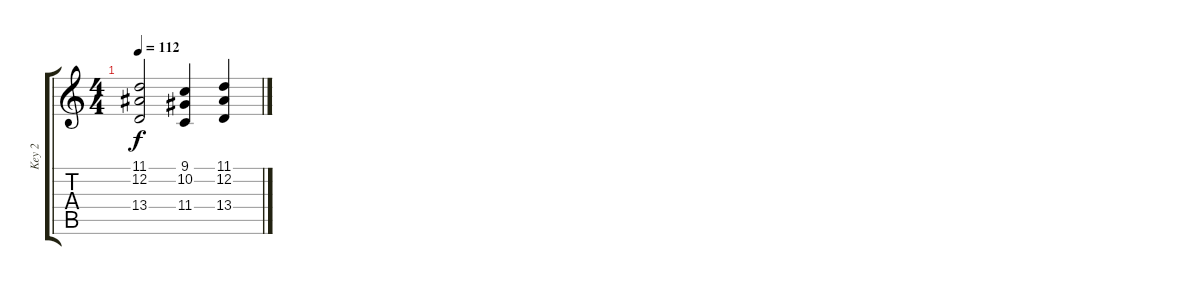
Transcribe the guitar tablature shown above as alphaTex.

\track ("Key 2" "Key 2") {instrument synthstrings1}
\staff {score tabs}
\tuning (Eb4 Bb3 Gb3 Db3 Ab2 Eb2) {hide}
\ts (4 4)
\tempo 112
\clef g2
\ks c
(11.1{t} 12.2{t} 13.4{t}).2{dy f} (9.1 10.2 11.4).4 (11.1 12.2 13.4).4
